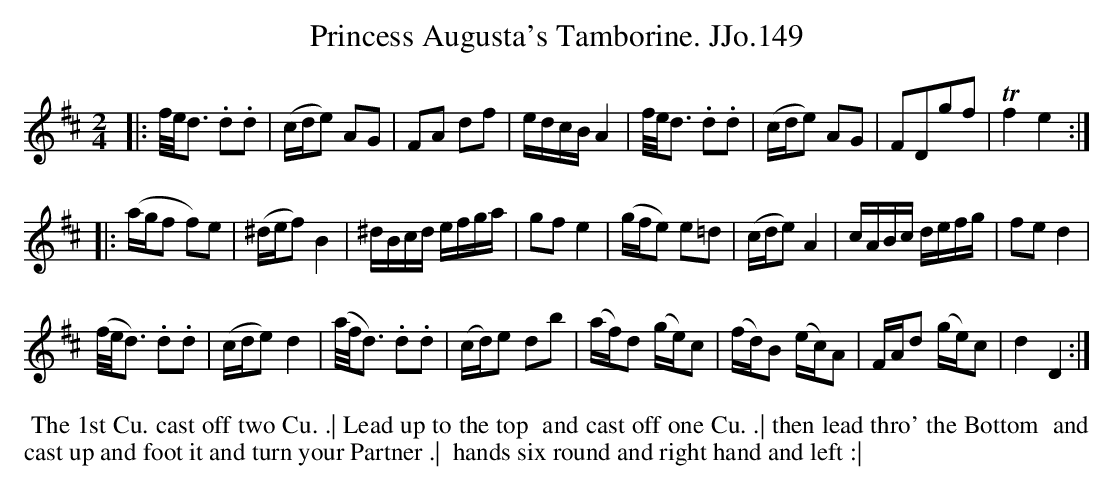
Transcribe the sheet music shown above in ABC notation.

X:1
T:Princess Augusta's Tamborine. JJo.149
M:2/4
L:1/8
K:D
|:\
f//e//d3/ .d.d | (c/d/e) AG | FA df | e/d/c/B/A2 |\
f//e//d3/ .d.d | (c/d/e) AG | FDgf | Tf2e2 :|
|:\
(a/g/f f)e | (^d/e/f)B2 | ^d/B/c/d/ e/f/g/a/ | gfe2 |\
(g/f/e) e=d | (c/d/e)A2 | c/A/B/c/ d/e/f/g/ | fed2 |
(f//e//d3/) .d.d | (c/d/e)d2 | (a//f//d3/) .d.d | (c/d/)e db |\
(a/f/)d (g/e/)c | (f/d/)B (e/c/)A | F/A/d (g/e/)c | d2D2 :|
